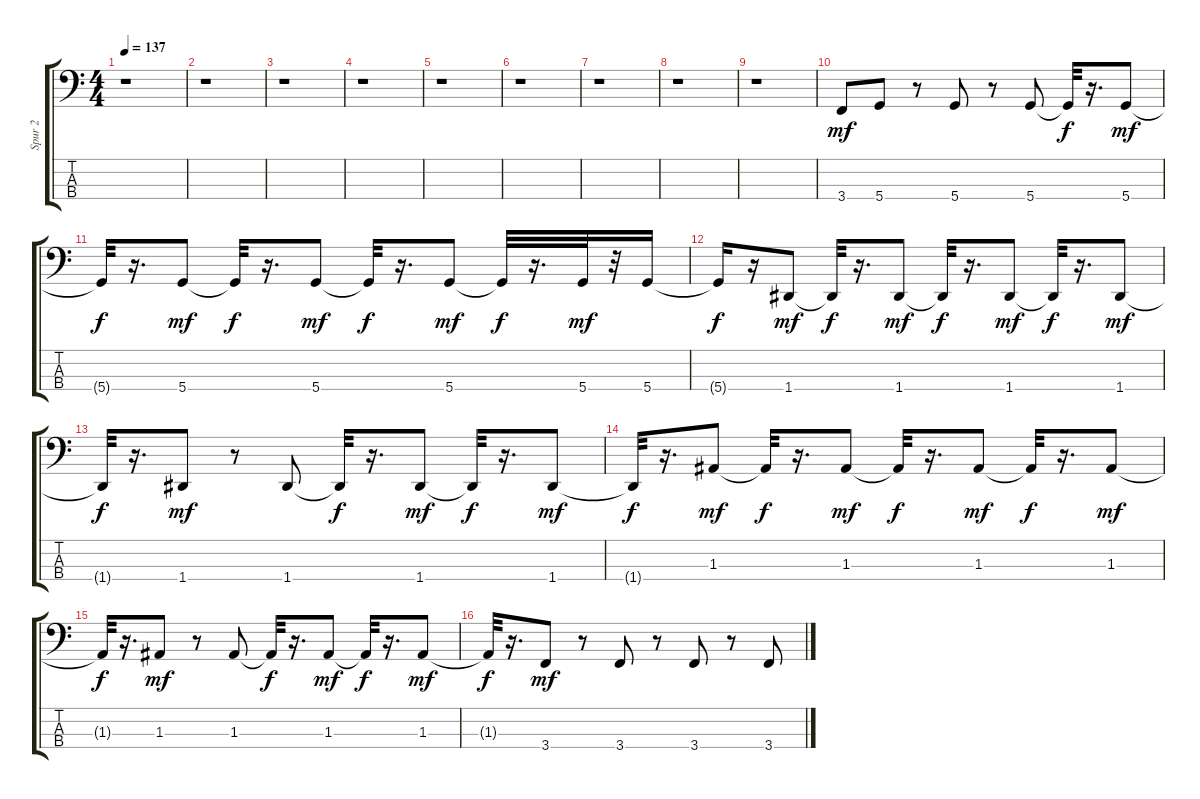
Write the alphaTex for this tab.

\track ("Spur 2" "Spur 2") {instrument synthbass1}
\staff {score tabs}
\tuning (G2 D2 A1 D1) {hide}
\ts (4 4)
\tempo 137
\clef f4
\ks c
r.1{dy mf instrument synthbass1} |
r.1 |
r.1 |
r.1 |
r.1 |
r.1 |
r.1 |
r.1 |
r.1 |
3.4.8 5.4.8 r.8 5.4.8 r.8 5.4.8 5.4{t}.32{dy f} r.16{d} 5.4.8{dy mf} |
5.4{t}.32{dy f} r.16{d} 5.4.8{dy mf} 5.4{t}.32{dy f} r.16{d} 5.4.8{dy mf} 5.4{t}.32{dy f} r.16{d} 5.4.8{dy mf} 5.4{t}.32{dy f} r.16{d} 5.4.32{dy mf} r.32 5.4.16 |
5.4{t}.16{dy f} r.16 1.4.8{dy mf} 1.4{t}.32{dy f} r.16{d} 1.4.8{dy mf} 1.4{t}.32{dy f} r.16{d} 1.4.8{dy mf} 1.4{t}.32{dy f} r.16{d} 1.4.8{dy mf} |
1.4{t}.32{dy f} r.16{d} 1.4.8{dy mf} r.8 1.4.8 1.4{t}.32{dy f} r.16{d} 1.4.8{dy mf} 1.4{t}.32{dy f} r.16{d} 1.4.8{dy mf} |
1.4{t}.32{dy f} r.16{d} 1.3.8{dy mf} 1.3{t}.32{dy f} r.16{d} 1.3.8{dy mf} 1.3{t}.32{dy f} r.16{d} 1.3.8{dy mf} 1.3{t}.32{dy f} r.16{d} 1.3.8{dy mf} |
1.3{t}.32{dy f} r.16{d} 1.3.8{dy mf} r.8 1.3.8 1.3{t}.32{dy f} r.16{d} 1.3.8{dy mf} 1.3{t}.32{dy f} r.16{d} 1.3.8{dy mf} |
1.3{t}.32{dy f} r.16{d} 3.4.8{dy mf} r.8 3.4.8 r.8 3.4.8 r.8 3.4.8
